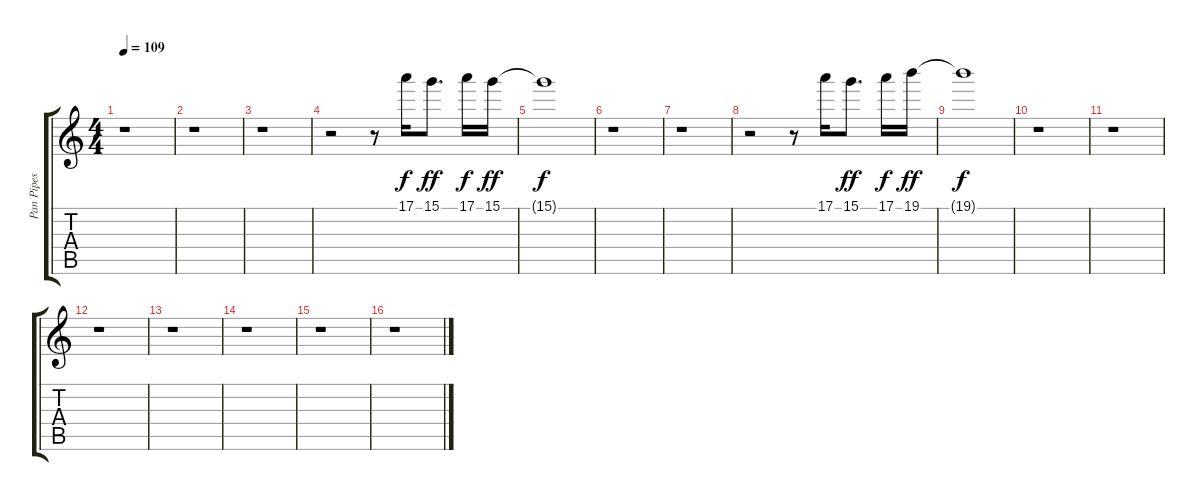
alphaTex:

\track ("Pan Pipes" "Pan Pipes") {instrument acousticguitarnylon}
\staff {score tabs}
\tuning (E4 B3 G3 D3 A2 E2) {hide}
\ts (4 4)
\tempo 109
\clef g2
\ks c
r.1{dy ff} |
r.1 |
r.1 |
r.2 r.8 17.1.16{dy f} 15.1.8{d dy ff} 17.1.16{dy f} 15.1.16{dy ff} |
15.1{t}.1{dy f} |
r.1 |
r.1 |
r.2 r.8 17.1.16 15.1.8{d dy ff} 17.1.16{dy f} 19.1.16{dy ff} |
19.1{t}.1{dy f} |
r.1 |
r.1 |
r.1 |
r.1 |
r.1 |
r.1 |
r.1
